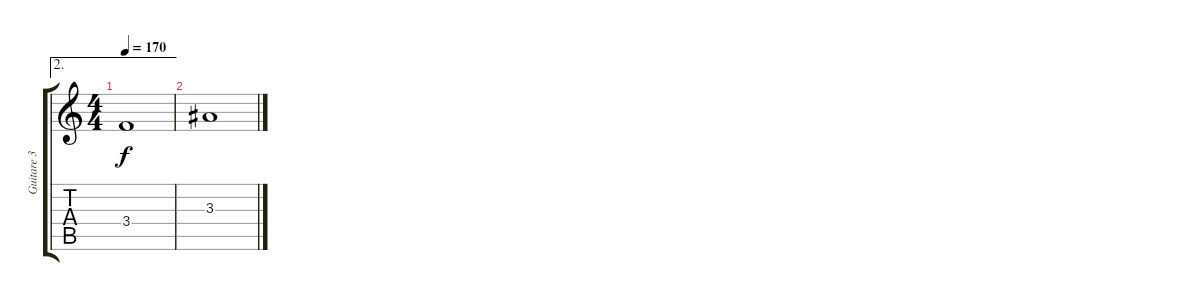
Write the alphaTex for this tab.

\track ("Guitare 3" "Guitare 3") {instrument distortionguitar}
\staff {score tabs}
\tuning (E4 B3 G3 D3 A2 E2) {hide}
\ae 2
\ts (4 4)
\tempo 170
\clef g2
\ks c
3.4.1{dy f} |
3.3.1
